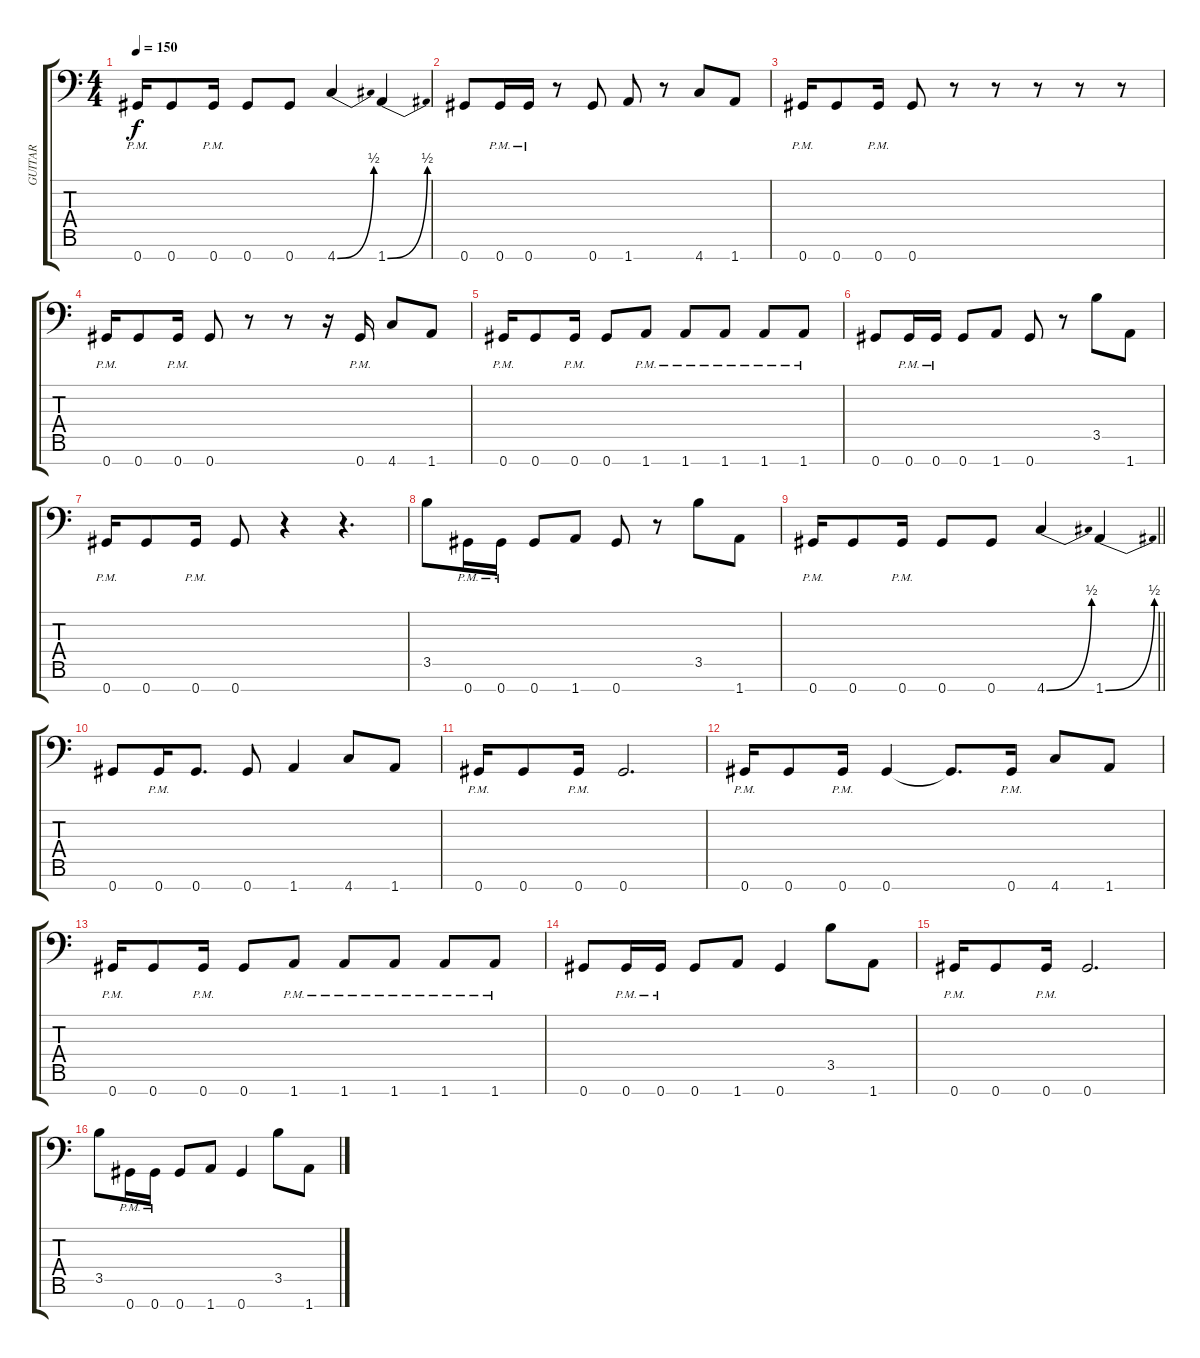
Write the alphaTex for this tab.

\track ("GUITAR" "GUITAR") {instrument distortionguitar}
\staff {score tabs}
\tuning (Eb4 Bb3 Gb3 Db3 Ab2 Eb2 Ab1) {hide}
\ts (4 4)
\tempo 150
\clef f4
\ks c
0.7{pm}.16{dy f} 0.7.8 0.7{pm}.16 0.7.8 0.7.8 4.7{be (bend 0 0 60 2)}.4 1.7{be (bend 0 0 60 2)}.4 |
0.7.8 0.7{pm}.16 0.7{pm}.16 r.8 0.7.8 1.7.8 r.8 4.7.8 1.7.8 |
0.7{pm}.16 0.7.8 0.7{pm}.16 0.7.8 r.8 r.8 r.8 r.8 r.8 |
0.7{pm}.16 0.7.8 0.7{pm}.16 0.7.8 r.8 r.8 r.16 0.7{pm}.16 4.7.8 1.7.8 |
0.7{pm}.16 0.7.8 0.7{pm}.16 0.7.8 1.7{pm}.8 1.7{pm}.8 1.7{pm}.8 1.7{pm}.8 1.7{pm}.8 |
0.7.8 0.7{pm}.16 0.7{pm}.16 0.7.8 1.7.8 0.7.8 r.8 3.5.8 1.7.8 |
0.7{pm}.16 0.7.8 0.7{pm}.16 0.7.8 r.4 r.4{d} |
3.5.8 0.7{pm}.16 0.7{pm}.16 0.7.8 1.7.8 0.7.8 r.8 3.5.8 1.7.8 |
\barLineRight lightlight
0.7{pm}.16 0.7.8 0.7{pm}.16 0.7.8 0.7.8 4.7{be (bend 0 0 60 2)}.4 1.7{be (bend 0 0 60 2)}.4 |
\section ("" "")
0.7.8 0.7{pm}.16 0.7.8{d} 0.7.8 1.7.4 4.7.8 1.7.8 |
0.7{pm}.16 0.7.8 0.7{pm}.16 0.7.2{d} |
0.7{pm}.16 0.7.8 0.7{pm}.16 0.7.4 0.7{t}.8{d} 0.7{pm}.16 4.7.8 1.7.8 |
0.7{pm}.16 0.7.8 0.7{pm}.16 0.7.8 1.7{pm}.8 1.7{pm}.8 1.7{pm}.8 1.7{pm}.8 1.7{pm}.8 |
0.7.8 0.7{pm}.16 0.7{pm}.16 0.7.8 1.7.8 0.7.4 3.5.8 1.7.8 |
0.7{pm}.16 0.7.8 0.7{pm}.16 0.7.2{d} |
3.5.8 0.7{pm}.16 0.7{pm}.16 0.7.8 1.7.8 0.7.4 3.5.8 1.7.8
